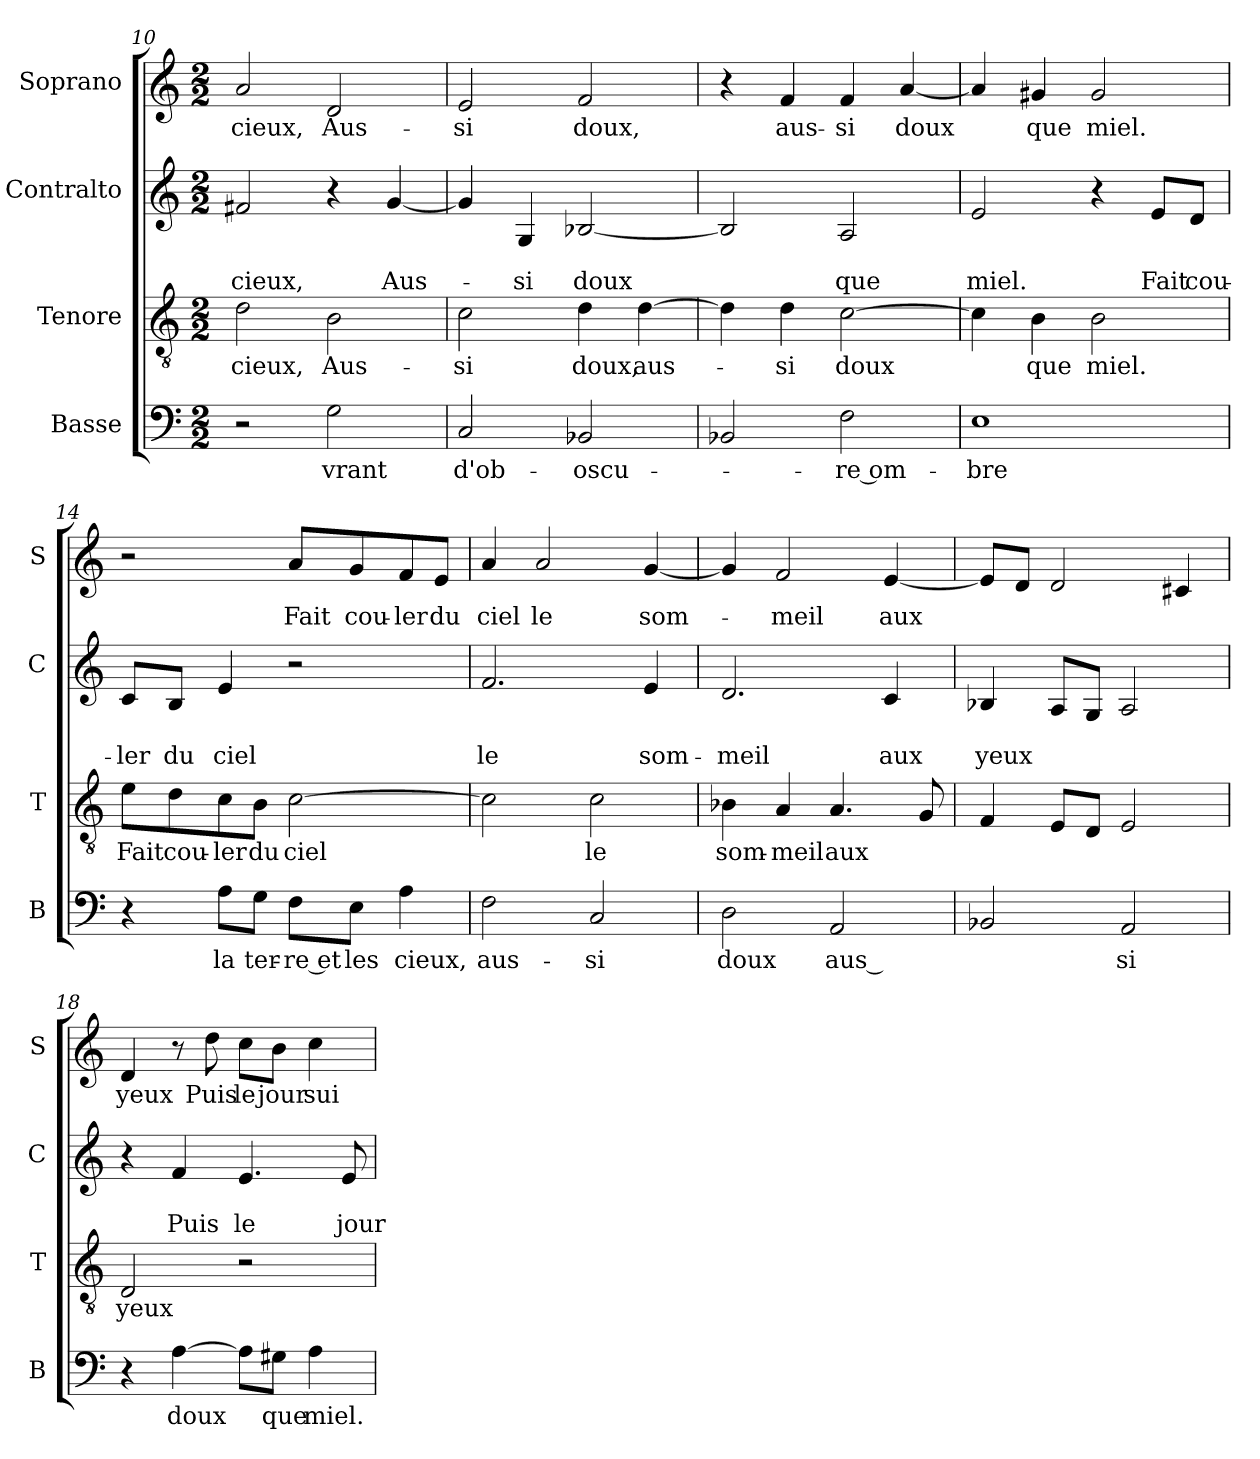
**kern	**text	**kern	**text	**kern	**text	**text	**kern	**text
*part4	*part4	*part3	*part3	*part2	*part2	*part2	*part1	*part1
*staff4	*staff4	*staff3	*staff3	*staff2	*staff2	*staff2	*staff1	*staff1
*I"Basse	*	*I"Tenore	*	*I"Contralto	*	*	*I"Soprano	*
*I'B	*	*I'T	*	*I'C	*	*	*I'S	*
*clefF4	*	*clefGv2	*	*clefG2	*	*	*clefG2	*
*k[]	*	*k[]	*	*k[]	*	*	*k[]	*
*C:	*	*C:	*	*C:	*	*	*C:	*
*M2/2	*	*M2/2	*	*M2/2	*	*	*M2/2	*
=10	=10	=10	=10	=10	=10	=10	=10	=10
!	!	!	!LO:LY:b	!	!	!LO:LY:b	!	!LO:LY:b
2r	.	2d\	cieux,	2f#X/	.	cieux,	2a/	cieux,
!	!LO:LY:b	!	!LO:LY:b	!	!	!	!	!LO:LY:b
2G\	-vrant	2B\	Aus-	4r	.	.	2d/	Aus-
!	!	!	!	!	!	!LO:LY:b	!	!
.	.	.	.	[4g/	.	Aus-	.	.
=11	=11	=11	=11	=11	=11	=11	=11	=11
!	!LO:LY:b	!	!LO:LY:b	!	!	!	!	!LO:LY:b
2C/	d'ob-	2c\	-si	4g/]	.	.	2e/	-si
!	!	!	!	!	!	!LO:LY:b	!	!
.	.	.	.	4G/	.	-si	.	.
!	!LO:LY:b	!	!LO:LY:b	!	!	!LO:LY:b	!	!LO:LY:b
2BB-X/	-oscu-	4d\	doux,	[2B-X/	.	doux	2f/	doux,
!	!	!	!LO:LY:b	!	!	!	!	!
.	.	[4d\	aus-	.	.	.	.	.
!!LO:PB:g=z
=12	=12	=12	=12	=12	=12	=12	=12	=12
2BB-X/	.	4d\]	.	2B-/]	.	.	4r	.
!	!	!	!LO:LY:b	!	!	!	!	!LO:LY:b
.	.	4d\	-si	.	.	.	4f/	aus-
!	!LO:LY:b	!	!LO:LY:b	!	!	!LO:LY:b	!	!LO:LY:b
2F\	-re om-	[2c\	doux	2A/	.	que	4f/	-si
!	!	!	!	!	!	!	!	!LO:LY:b
.	.	.	.	.	.	.	[4a/	doux
=13	=13	=13	=13	=13	=13	=13	=13	=13
!	!LO:LY:b	!	!	!	!	!LO:LY:b	!	!
1E	-bre	4c\]	.	2e/	.	miel.	4a/]	.
!	!	!	!LO:LY:b	!	!	!	!	!LO:LY:b
.	.	4B\	que	.	.	.	4g#X/	que
!	!	!	!LO:LY:b	!	!	!	!	!LO:LY:b
.	.	2B\	miel.	4r	.	.	2g#/	miel.
!	!	!	!	!	!	!LO:LY:b	!	!
.	.	.	.	8e/L	.	Fait	.	.
!	!	!	!	!	!	!LO:LY:b	!	!
.	.	.	.	8d/J	.	cou-	.	.
=14	=14	=14	=14	=14	=14	=14	=14	=14
!	!	!	!LO:LY:b	!	!	!LO:LY:b	!	!
4r	.	8e\L	Fait	8c/L	.	-ler	2r	.
!	!	!	!LO:LY:b	!	!	!LO:LY:b	!	!
.	.	8d\	cou-	8B/J	.	du	.	.
!	!LO:LY:b	!	!LO:LY:b	!	!	!LO:LY:b	!	!
8A\L	la	8c\	-ler	4e/	.	ciel	.	.
!	!LO:LY:b	!	!LO:LY:b	!	!	!	!	!
8G\J	ter-	8B\J	du	.	.	.	.	.
!	!LO:LY:b	!	!LO:LY:b	!	!	!	!	!LO:LY:b
8F\L	-re et	[2c\	ciel	2r	.	.	8a/L	Fait
!	!LO:LY:b	!	!	!	!	!	!	!LO:LY:b
8E\J	les	.	.	.	.	.	8g/	cou-
!	!LO:LY:b	!	!	!	!	!	!	!LO:LY:b
4A\	cieux,	.	.	.	.	.	8f/	-ler
!	!	!	!	!	!	!	!	!LO:LY:b
.	.	.	.	.	.	.	8e/J	du
=15	=15	=15	=15	=15	=15	=15	=15	=15
!	!LO:LY:b	!	!	!	!	!LO:LY:b	!	!LO:LY:b
2F\	aus-	2c\]	.	2.f/	.	le	4a/	ciel
!	!	!	!	!	!	!	!	!LO:LY:b
.	.	.	.	.	.	.	2a/	le
!	!LO:LY:b	!	!LO:LY:b	!	!	!	!	!
2C/	-si	2c\	le	.	.	.	.	.
!	!	!	!	!	!	!LO:LY:b	!	!LO:LY:b
.	.	.	.	4e/	.	som-	[4g/	som-
=16	=16	=16	=16	=16	=16	=16	=16	=16
!	!LO:LY:b	!	!LO:LY:b	!	!	!LO:LY:b	!	!
2D\	doux	4B-X\	som-	2.d/	.	-meil	4g/]	.
!	!	!	!LO:LY:b	!	!	!	!	!LO:LY:b
.	.	4A/	-meil	.	.	.	2f/	-meil
!	!LO:LY:b	!	!LO:LY:b	!	!	!	!	!
2AA/	aus ­	4.A/	aux	.	.	.	.	.
!	!	!	!	!	!	!LO:LY:b	!	!LO:LY:b
.	.	.	.	4c/	.	aux	[4e/	aux
.	.	8G/	.	.	.	.	.	.
!!LO:LB:g=z
=17	=17	=17	=17	=17	=17	=17	=17	=17
!	!	!	!	!	!	!LO:LY:b	!	!
2BB-X/	.	4F/	.	4B-X/	.	yeux	8e/L]	.
.	.	.	.	.	.	.	8d/J	.
.	.	8E/L	.	8A/L	.	.	2d/	.
.	.	8D/J	.	8G/J	.	.	.	.
!	!LO:LY:b	!	!	!	!	!	!	!
2AA/	si	2E/	.	2A/	.	.	.	.
.	.	.	.	.	.	.	4c#X/	.
=18	=18	=18	=18	=18	=18	=18	=18	=18
!	!	!	!LO:LY:b	!	!	!	!	!LO:LY:b
4r	.	2D/	yeux	4r	.	.	4d/	yeux
!	!LO:LY:b	!	!	!	!	!LO:LY:b	!	!
[4A\	doux	.	.	4f/	.	Puis	8r	.
!	!	!	!	!	!	!	!	!LO:LY:b
.	.	.	.	.	.	.	8dd\	Puis
!	!	!	!	!	!	!LO:LY:b	!	!LO:LY:b
8A\L]	.	2r	.	4.e/	.	le	8cc\L	le
!	!LO:LY:b	!	!	!	!	!	!	!LO:LY:b
8G#X\J	que	.	.	.	.	.	8b\J	jour
!	!LO:LY:b	!	!	!	!	!	!	!LO:LY:b
4A\	miel.	.	.	.	.	.	4cc\	sui-
!	!	!	!	!	!	!LO:LY:b	!	!
.	.	.	.	8e/	.	jour	.	.
=	=	=	=	=	=	=	=	=
*-	*-	*-	*-	*-	*-	*-	*-	*-
